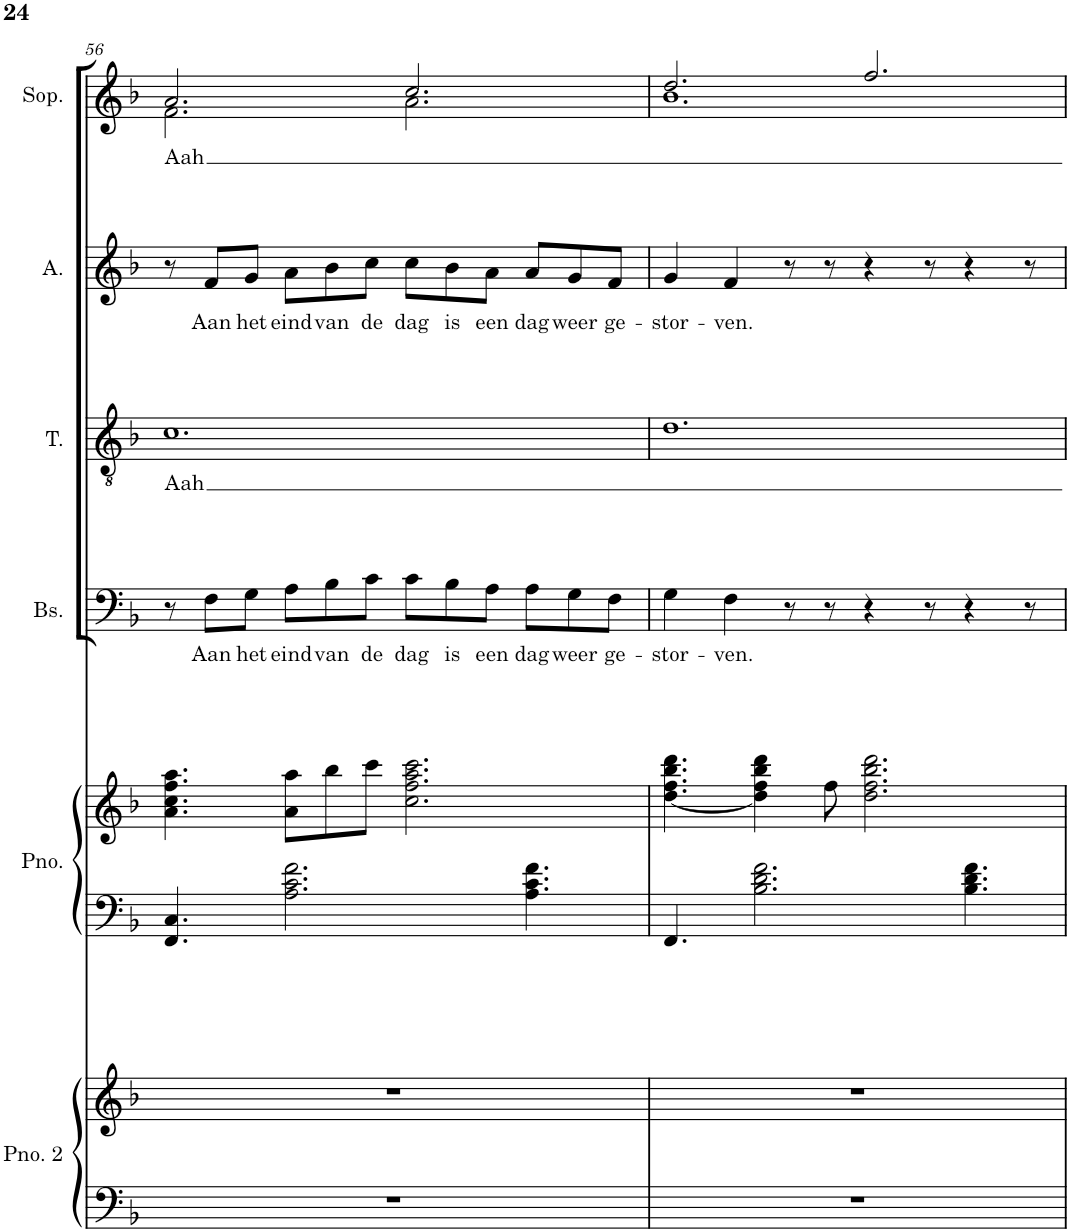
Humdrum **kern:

**kern	**kern	**kern	**kern	**kern	**text	**kern	**text	**kern	**text	**kern	**text
*part6	*part6	*part5	*part5	*part4	*part4	*part3	*part3	*part2	*part2	*part1	*part1
*staff8	*staff7	*staff6	*staff5	*staff4	*staff4	*staff3	*staff3	*staff2	*staff2	*staff1	*staff1
*I"Piano 2	*	*I"Piano	*	*I"Bas	*	*I"Tenor	*	*I"Alt	*	*I"Sopraan	*
*I'Pno. 2	*	*I'Pno.	*	*I'Bs.	*	*I'T.	*	*I'A.	*	*I'Sop.	*
!!LO:PB:g=z
*clefF4	*clefG2	*clefF4	*clefG2	*clefF4	*	*clefGv2	*	*clefG2	*	*clefG2	*
*k[b-]	*k[b-]	*k[b-]	*k[b-]	*k[b-]	*	*k[b-]	*	*k[b-]	*	*k[b-]	*
*M12/8	*M12/8	*M12/8	*M12/8	*M12/8	*	*M12/8	*	*M12/8	*	*M12/8	*
=56	=56	=56	=56	=56	=56	=56	=56	=56	=56	=56	=56
!	!	!	!	!	!	!	!LO:LY:b	!	!	!	!LO:LY:b
*	*	*	*	*	*	*	*	*	*	*^	*
1.r	1.r	4.FF/ 4.C/	4.a\ 4.cc\ 4.ff\ 4.aa\	8r	.	1.c	Aah	8r	.	2.a/	2.f\	Aah
!	!	!	!	!	!LO:LY:b	!	!	!	!LO:LY:b	!	!	!
.	.	.	.	8F\L	Aan	.	.	8f/L	Aan	.	.	.
!	!	!	!	!	!LO:LY:b	!	!	!	!LO:LY:b	!	!	!
.	.	.	.	8G\J	het	.	.	8g/J	het	.	.	.
!	!	!	!	!	!LO:LY:b	!	!	!	!LO:LY:b	!	!	!
.	.	2.A\ 2.c\ 2.f\	8a\ 8aa\L	8A\L	eind	.	.	8a\L	eind	.	.	.
!	!	!	!	!	!LO:LY:b	!	!	!	!LO:LY:b	!	!	!
.	.	.	8bb-\	8B-\	van	.	.	8b-\	van	.	.	.
!	!	!	!	!	!LO:LY:b	!	!	!	!LO:LY:b	!	!	!
.	.	.	8ccc\J	8c\J	de	.	.	8cc\J	de	.	.	.
!	!	!	!	!	!LO:LY:b	!	!	!	!LO:LY:b	!	!	!
.	.	.	2.cc\ 2.ff\ 2.aa\ 2.ccc\	8c\L	dag	.	.	8cc\L	dag	2.cc/	2.a\	.
!	!	!	!	!	!LO:LY:b	!	!	!	!LO:LY:b	!	!	!
.	.	.	.	8B-\	is	.	.	8b-\	is	.	.	.
!	!	!	!	!	!LO:LY:b	!	!	!	!LO:LY:b	!	!	!
.	.	.	.	8A\J	een	.	.	8a\J	een	.	.	.
!	!	!	!	!	!LO:LY:b	!	!	!	!LO:LY:b	!	!	!
.	.	4.A\ 4.c\ 4.f\	.	8A\L	dag	.	.	8a/L	dag	.	.	.
!	!	!	!	!	!LO:LY:b	!	!	!	!LO:LY:b	!	!	!
.	.	.	.	8G\	weer	.	.	8g/	weer	.	.	.
!	!	!	!	!	!LO:LY:b	!	!	!	!LO:LY:b	!	!	!
.	.	.	.	8F\J	ge-	.	.	8f/J	ge-	.	.	.
=57	=57	=57	=57	=57	=57	=57	=57	=57	=57	=57	=57	=57
!	!	!	!	!	!LO:LY:b	!	!	!	!LO:LY:b	!	!	!
1.r	1.r	4.FF/	[4.dd\ 4.ff\ 4.bb-\ 4.ddd\	4G\	-stor-	1.d	.	4g/	-stor-	2.dd/	1.b-	.
!	!	!	!	!	!LO:LY:b	!	!	!	!LO:LY:b	!	!	!
.	.	.	.	4F\	-ven.	.	.	4f/	-ven.	.	.	.
.	.	2.B-\ 2.d\ 2.f\	4dd\] 4ff\ 4bb-\ 4ddd\	.	.	.	.	.	.	.	.	.
.	.	.	.	8r	.	.	.	8r	.	.	.	.
.	.	.	8ff\	8r	.	.	.	8r	.	.	.	.
.	.	.	2.dd\ 2.ff\ 2.bb-\ 2.ddd\	4r	.	.	.	4r	.	2.ff/	.	.
.	.	.	.	8r	.	.	.	8r	.	.	.	.
.	.	4.B-\ 4.d\ 4.f\	.	4r	.	.	.	4r	.	.	.	.
.	.	.	.	8r	.	.	.	8r	.	.	.	.
*	*	*	*	*	*	*	*	*	*	*v	*v	*
=	=	=	=	=	=	=	=	=	=	=	=
*-	*-	*-	*-	*-	*-	*-	*-	*-	*-	*-	*-
